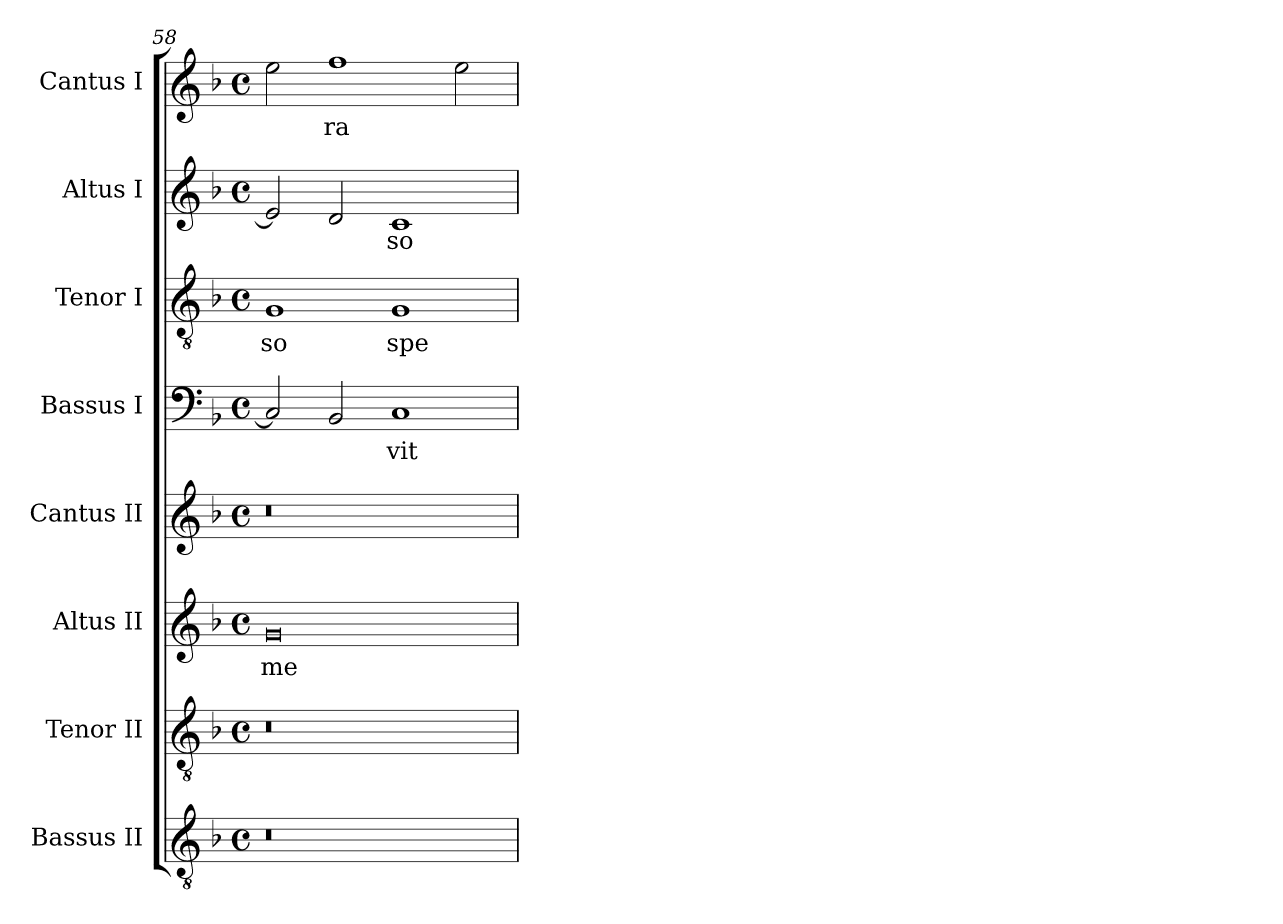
**kern	**kern	**kern	**text	**kern	**kern	**text	**kern	**text	**kern	**text	**kern	**text
*part8	*part7	*part6	*part6	*part5	*part4	*part4	*part3	*part3	*part2	*part2	*part1	*part1
*staff8	*staff7	*staff6	*staff6	*staff5	*staff4	*staff4	*staff3	*staff3	*staff2	*staff2	*staff1	*staff1
*I"Bassus II	*I"Tenor II	*I"Altus II	*	*I"Cantus II	*I"Bassus I	*	*I"Tenor I	*	*I"Altus I	*	*I"Cantus I	*
*clefGv2	*clefGv2	*clefG2	*	*clefG2	*clefF4	*	*clefGv2	*	*clefG2	*	*clefG2	*
*k[b-]	*k[b-]	*k[b-]	*	*k[b-]	*k[b-]	*	*k[b-]	*	*k[b-]	*	*k[b-]	*
*F:	*F:	*F:	*	*F:	*F:	*	*F:	*	*F:	*	*F:	*
*M4/4	*M4/4	*M4/4	*	*M4/4	*M4/4	*	*M4/4	*	*M4/4	*	*M4/4	*
*met(c)	*met(c)	*met(c)	*	*met(c)	*met(c)	*	*met(c)	*	*met(c)	*	*met(c)	*
=58	=58	=58	=58	=58	=58	=58	=58	=58	=58	=58	=58	=58
!	!	!	!LO:LY:b:cj	!	!	!	!	!LO:LY:b:cj	!	!	!	!
0r	0r	0g	me-	0r	2C/]	.	1G	-so	2e/]	.	2ee\	.
!	!	!	!	!	!	!	!	!	!	!	!	!LO:LY:b:cj
.	.	.	.	.	2BB-/	.	.	.	2d/	.	1ff	ra
!	!	!	!	!	!	!LO:LY:b:cj	!	!LO:LY:b:cj	!	!LO:LY:b:cj	!	!
.	.	.	.	.	1C	-vit	1G	spe-	1c	so	.	.
.	.	.	.	.	.	.	.	.	.	.	2ee\	.
=	=	=	=	=	=	=	=	=	=	=	=	=
*-	*-	*-	*-	*-	*-	*-	*-	*-	*-	*-	*-	*-
